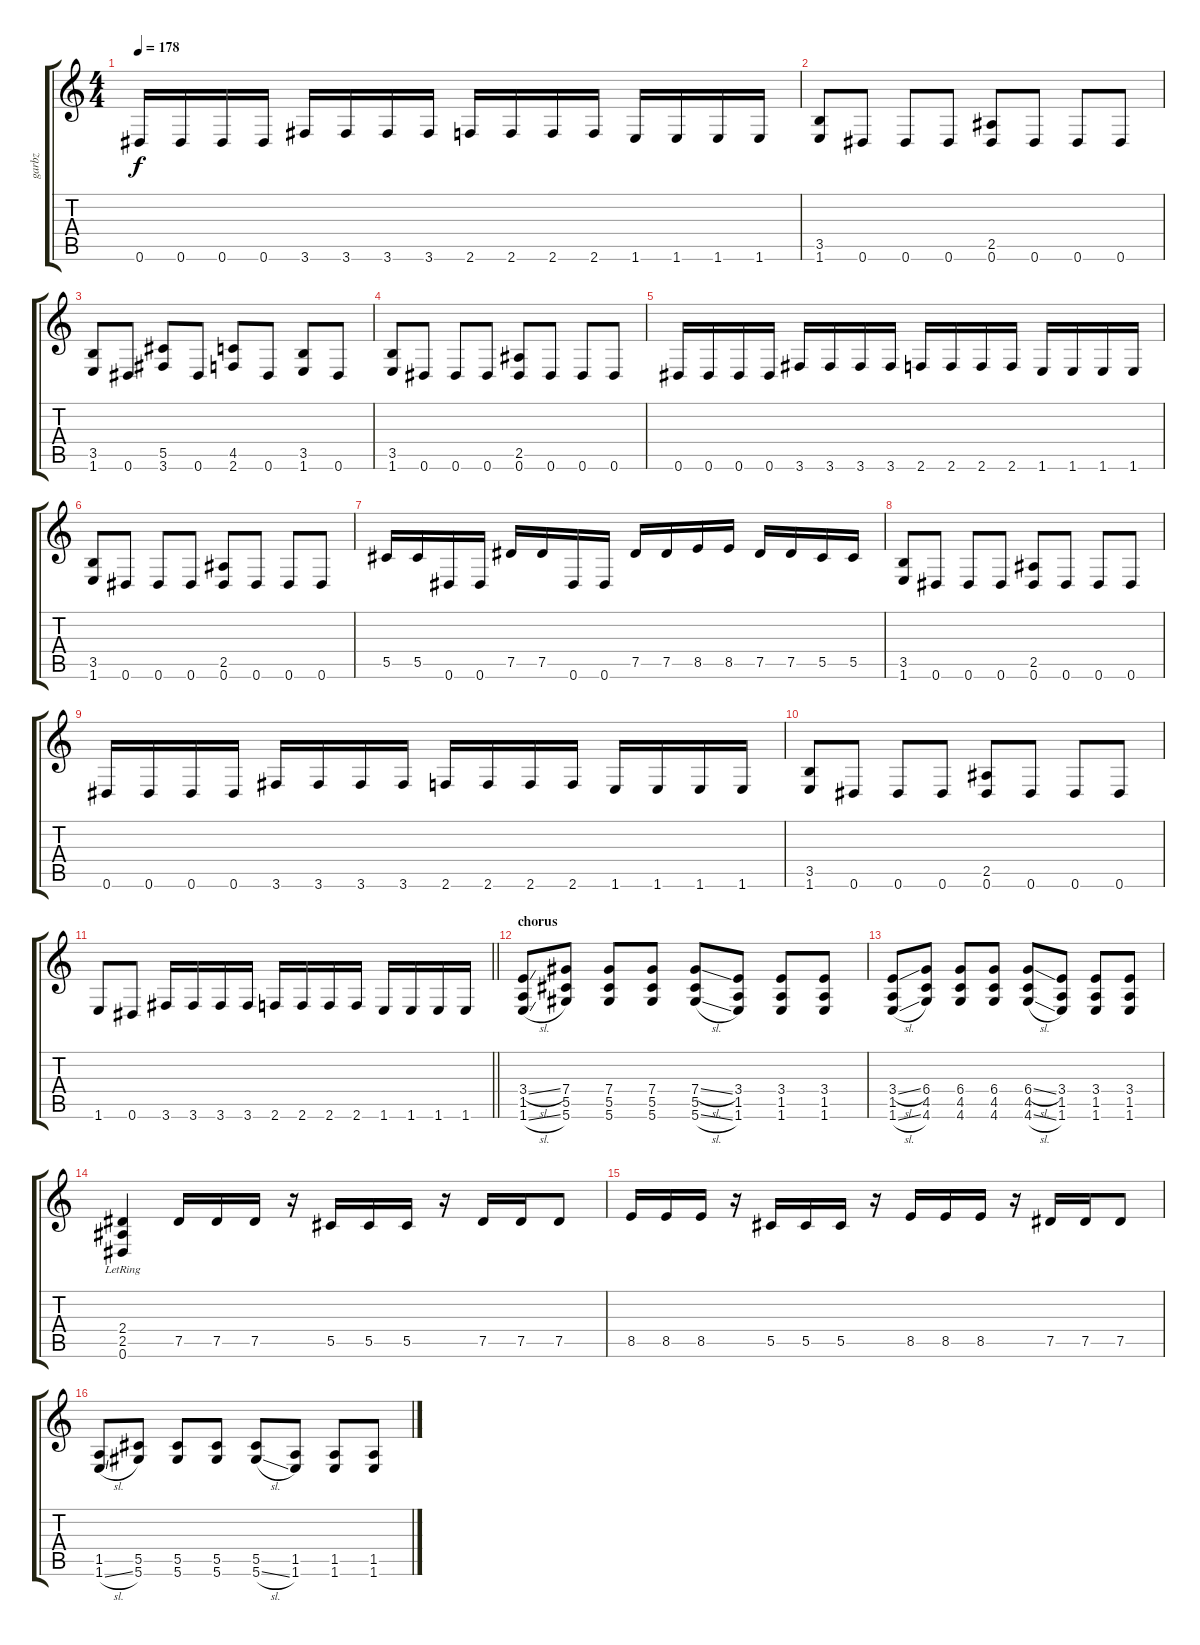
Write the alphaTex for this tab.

\track ("garbz" "garbz") {instrument distortionguitar}
\staff {score tabs}
\tuning (Eb4 Bb3 Gb3 Db3 Ab2 Eb2) {hide}
\ts (4 4)
\tempo 178
\clef g2
\ks c
0.6.16{dy f} 0.6.16 0.6.16 0.6.16 3.6.16 3.6.16 3.6.16 3.6.16 2.6.16 2.6.16 2.6.16 2.6.16 1.6.16 1.6.16 1.6.16 1.6.16 |
(3.5 1.6).8 0.6.8 0.6.8 0.6.8 (2.5 0.6).8 0.6.8 0.6.8 0.6.8 |
(3.5 1.6).8 0.6.8 (5.5 3.6).8 0.6.8 (4.5 2.6).8 0.6.8 (3.5 1.6).8 0.6.8 |
(3.5 1.6).8 0.6.8 0.6.8 0.6.8 (2.5 0.6).8 0.6.8 0.6.8 0.6.8 |
0.6.16 0.6.16 0.6.16 0.6.16 3.6.16 3.6.16 3.6.16 3.6.16 2.6.16 2.6.16 2.6.16 2.6.16 1.6.16 1.6.16 1.6.16 1.6.16 |
(3.5 1.6).8 0.6.8 0.6.8 0.6.8 (2.5 0.6).8 0.6.8 0.6.8 0.6.8 |
5.5.16 5.5.16 0.6.16 0.6.16 7.5.16 7.5.16 0.6.16 0.6.16 7.5.16 7.5.16 8.5.16 8.5.16 7.5.16 7.5.16 5.5.16 5.5.16 |
(3.5 1.6).8 0.6.8 0.6.8 0.6.8 (2.5 0.6).8 0.6.8 0.6.8 0.6.8 |
0.6.16 0.6.16 0.6.16 0.6.16 3.6.16 3.6.16 3.6.16 3.6.16 2.6.16 2.6.16 2.6.16 2.6.16 1.6.16 1.6.16 1.6.16 1.6.16 |
(3.5 1.6).8 0.6.8 0.6.8 0.6.8 (2.5 0.6).8 0.6.8 0.6.8 0.6.8 |
\barLineRight lightlight
1.6.8 0.6.8 3.6.16 3.6.16 3.6.16 3.6.16 2.6.16 2.6.16 2.6.16 2.6.16 1.6.16 1.6.16 1.6.16 1.6.16 |
\section ("" "chorus")
(3.4{sl} 1.5 1.6{sl}).8 (7.4 5.5 5.6).8 (7.4 5.5 5.6).8 (7.4 5.5 5.6).8 (7.4{sl} 5.5 5.6{sl}).8 (3.4 1.5 1.6).8 (3.4 1.5 1.6).8 (3.4 1.5 1.6).8 |
(3.4{sl} 1.5 1.6{sl}).8 (6.4 4.5 4.6).8 (6.4 4.5 4.6).8 (6.4 4.5 4.6).8 (6.4{sl} 4.5 4.6{sl}).8 (3.4 1.5 1.6).8 (3.4 1.5 1.6).8 (3.4 1.5 1.6).8 |
(2.4 2.5 0.6{lr}).4 7.5.16 7.5.16 7.5.16 r.16 5.5.16 5.5.16 5.5.16 r.16 7.5.16 7.5.16 7.5.8 |
8.5.16 8.5.16 8.5.16 r.16 5.5.16 5.5.16 5.5.16 r.16 8.5.16 8.5.16 8.5.16 r.16 7.5.16 7.5.16 7.5.8 |
(1.5 1.6{sl}).8 (5.5 5.6).8 (5.5 5.6).8 (5.5 5.6).8 (5.5 5.6{sl}).8 (1.5 1.6).8 (1.5 1.6).8 (1.5 1.6).8
